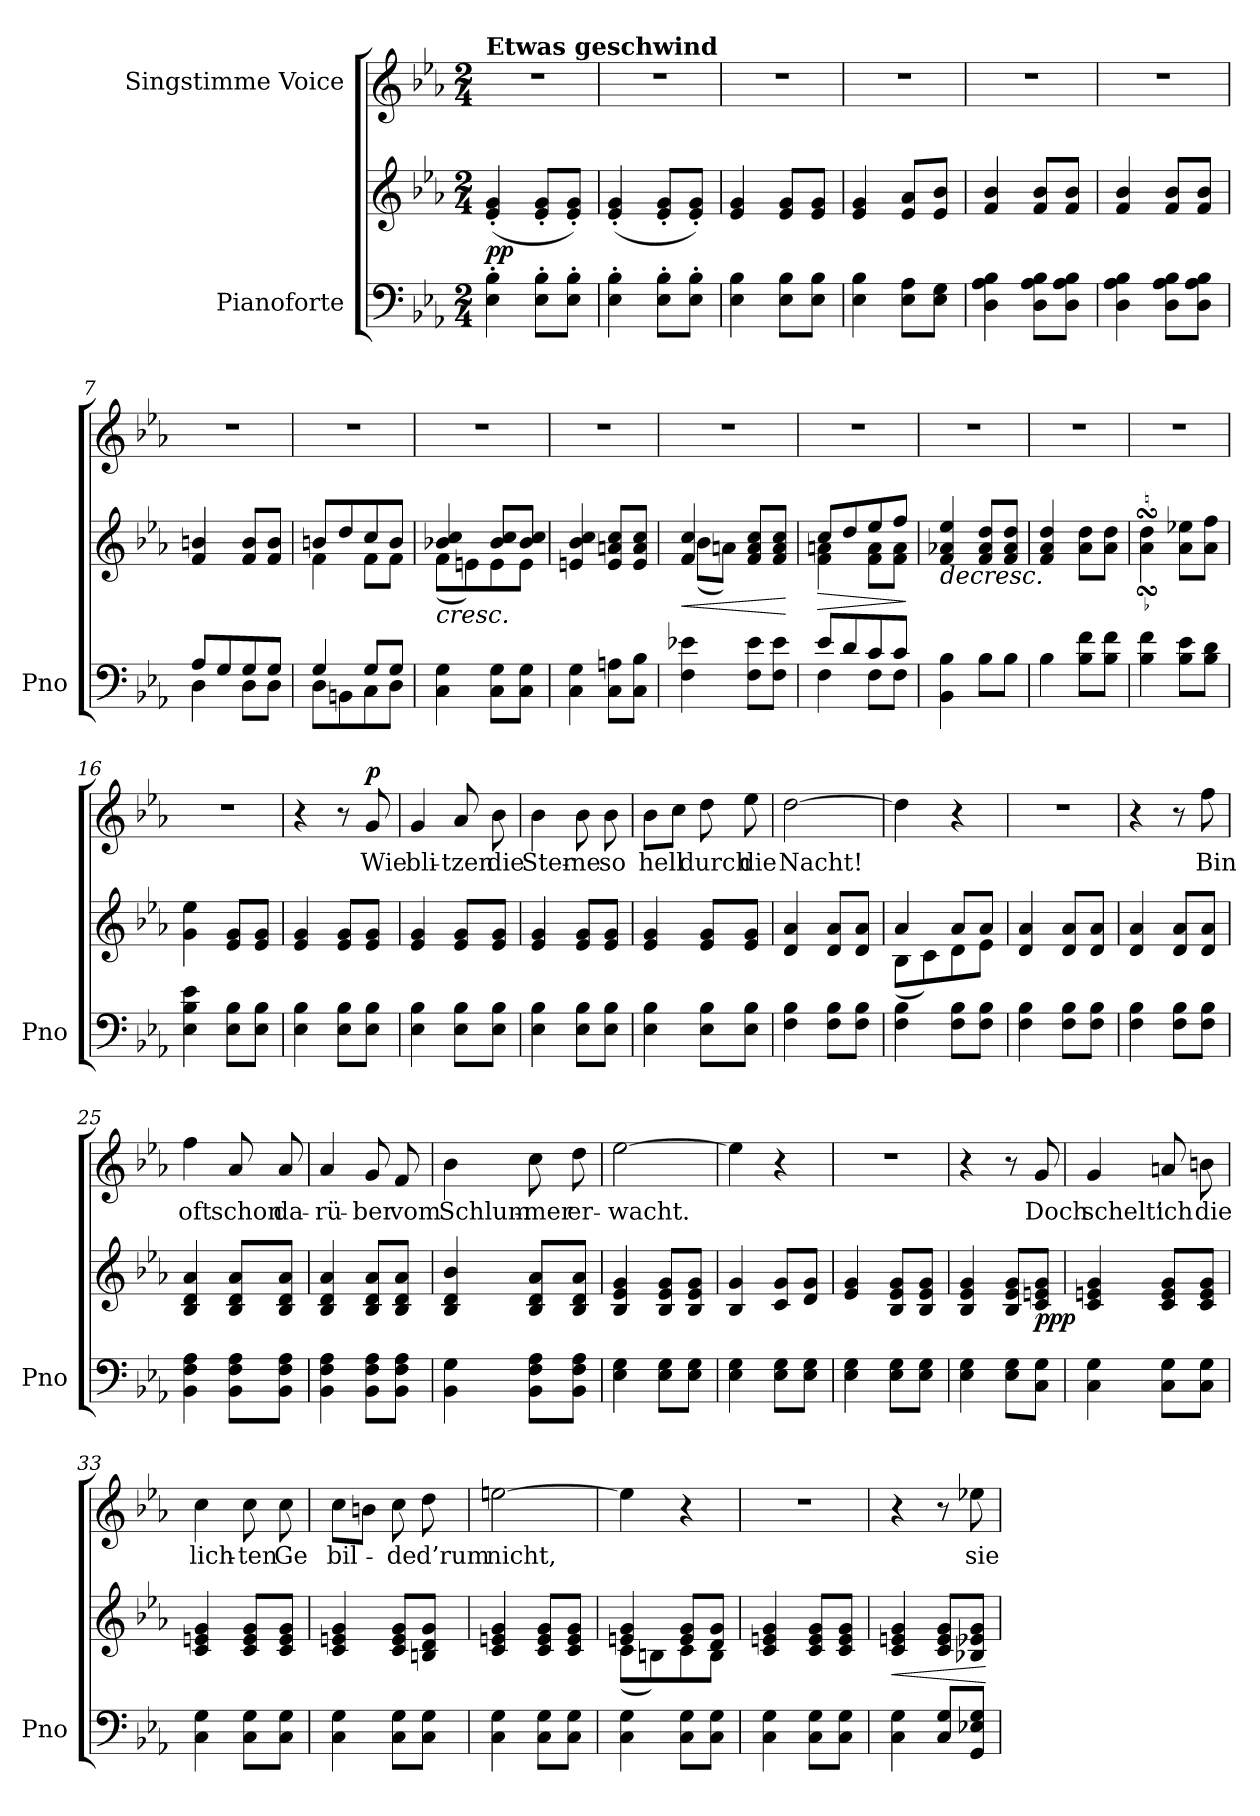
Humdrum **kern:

**kern	**kern	**dynam	**kern	**text	**dynam
*part2	*part2	*part2	*part1	*part1	*part1
*staff3	*staff2	*staff2/3	*staff1	*staff1	*staff1
*I"Pianoforte	*	*	*I"Singstimme                       Voice	*	*
*I'Pno	*	*	*	*	*
*clefF4	*clefG2	*	*clefG2	*	*
*k[b-e-a-]	*k[b-e-a-]	*	*k[b-e-a-]	*	*
*M2/4	*M2/4	*	*M2/4	*	*
=1	=1	=1	=1	=1	=1
!	!	!	!LO:TX:a:B:t=Etwas geschwind	!	!
!	!	!LO:DY:b	!	!	!
4E-\' 4B-\'	(4e-/' 4g/'	pp	2r	.	.
8E-\' 8B-\'L	8e-/' 8g/'L	.	.	.	.
8E-\' 8B-\'J	8e-/' 8g/'J)	.	.	.	.
=2	=2	=2	=2	=2	=2
4E-\' 4B-\'	(4e-/' 4g/'	.	2r	.	.
8E-\' 8B-\'L	8e-/' 8g/'L	.	.	.	.
8E-\' 8B-\'J	8e-/' 8g/'J)	.	.	.	.
=3	=3	=3	=3	=3	=3
4E-\ 4B-\	4e-/ 4g/	.	2r	.	.
8E-\ 8B-\L	8e-/ 8g/L	.	.	.	.
8E-\ 8B-\J	8e-/ 8g/J	.	.	.	.
=4	=4	=4	=4	=4	=4
4E-\ 4B-\	4e-/ 4g/	.	2r	.	.
8E-\ 8A-\L	8e-/ 8a-/L	.	.	.	.
8E-\ 8G\J	8e-/ 8b-/J	.	.	.	.
=5	=5	=5	=5	=5	=5
4D\ 4A-\ 4B-\	4f/ 4b-/	.	2r	.	.
8D\ 8A-\ 8B-\L	8f/ 8b-/L	.	.	.	.
8D\ 8A-\ 8B-\J	8f/ 8b-/J	.	.	.	.
=6	=6	=6	=6	=6	=6
4D\ 4A-\ 4B-\	4f/ 4b-/	.	2r	.	.
8D\ 8A-\ 8B-\L	8f/ 8b-/L	.	.	.	.
8D\ 8A-\ 8B-\J	8f/ 8b-/J	.	.	.	.
=7	=7	=7	=7	=7	=7
*^	*	*	*	*	*
8A-/L	4D\	4f/ 4bn/	.	2r	.	.
8G/	.	.	.	.	.	.
8G/	8D\L	8f/ 8b/L	.	.	.	.
8G/J	8D\J	8f/ 8b/J	.	.	.	.
!!LO:LB:g=z
=8	=8	=8	=8	=8	=8	=8
*	*	*^	*	*	*	*
4G/	8D\L	8bn/L	4f\	.	2r	.	.
.	8BBn\	8dd/	.	.	.	.	.
8G/L	8C\	8cc/	8f\L	.	.	.	.
8G/J	8D\J	8b/J	8f\J	.	.	.	.
=9	=9	=9	=9	=9	=9	=9	=9
!	!	!LO:TX:b:i:t=cresc.	!	!	!	!	!
*v	*v	*	*	*	*	*	*
4C\ 4G\	4b-X/ 4cc/	(8f\L	.	2r	.	.
.	.	8en\)	.	.	.	.
8C\ 8G\L	8b-/ 8cc/L	8e\	.	.	.	.
8C\ 8G\J	8b-/ 8cc/J	8e\J	.	.	.	.
*	*v	*v	*	*	*	*
=10	=10	=10	=10	=10	=10
4C\ 4G\	4en/ 4b-/ 4cc/	.	2r	.	.
8C\ 8An\L	8e/ 8an/ 8cc/L	.	.	.	.
8C\ 8B-\J	8e/ 8a/ 8cc/J	.	.	.	.
=11	=11	=11	=11	=11	=11
!	!	!LO:HP:b	!	!	!
*	*^	*	*	*	*
4F\ 4e-X\	4f/ 4cc/	(8b-\L	<	2r	.	.
.	.	8an\J)	.	.	.	.
8F\ 8e-\L	8f/ 8a/ 8cc/L	4ryy	.	.	.	.
8F\ 8e-\J	8f/ 8a/ 8cc/J	.	.	.	.	.
*	*v	*v	*	*	*	*
.	.	[	.	.	.
=12	=12	=12	=12	=12	=12
*^	*	*	*	*	*
!	!	!	!LO:HP:b	!	!	!
*	*	*^	*	*	*	*
8e-/L	4F\	8cc/L	4f\ 4an\	>	2r	.	.
8d/	.	8dd/	.	.	.	.	.
8c/	8F\L	8ee-/	8f\ 8a\L	.	.	.	.
8c/J	8F\J	8ff/J	8f\ 8a\J	.	.	.	.
*v	*v	*	*	*	*	*	*
*	*v	*v	*	*	*	*
.	.	]	.	.	.
=13	=13	=13	=13	=13	=13
!	!LO:TX:b:i:t=decresc.	!	!	!	!
4BB-\ 4B-\	4f/ 4a-X/ 4ee-/	.	2r	.	.
8B-\L	8f/ 8a-/ 8dd/L	.	.	.	.
8B-\J	8f/ 8a-/ 8dd/J	.	.	.	.
=14	=14	=14	=14	=14	=14
4B-\	4f/ 4a-/ 4dd/	.	2r	.	.
8B-\ 8f\L	8a-\ 8dd\L	.	.	.	.
8B-\ 8f\J	8a-\ 8dd\J	.	.	.	.
=15	=15	=15	=15	=15	=15
4B-\ 4f\	4a-\sSSS 4dd\sSSS	.	2r	.	.
8B-\ 8e-\L	8a-\ 8ee-\L	.	.	.	.
8B-\ 8d\J	8a-\ 8ff\J	.	.	.	.
!!LO:LB:g=z
=16	=16	=16	=16	=16	=16
4E-\ 4B-\ 4e-\	4g\ 4ee-\	.	2r	.	.
8E-\ 8B-\L	8e-/ 8g/L	.	.	.	.
8E-\ 8B-\J	8e-/ 8g/J	.	.	.	.
=17	=17	=17	=17	=17	=17
4E-\ 4B-\	4e-/ 4g/	.	4r	.	.
8E-\ 8B-\L	8e-/ 8g/L	.	8r	.	.
!	!	!	!	!LO:LY:b	!LO:DY:a
8E-\ 8B-\J	8e-/ 8g/J	.	8g/	Wie	p
=18	=18	=18	=18	=18	=18
!	!	!	!	!LO:LY:b	!
4E-\ 4B-\	4e-/ 4g/	.	4g/	bli-	.
!	!	!	!	!LO:LY:b	!
8E-\ 8B-\L	8e-/ 8g/L	.	8a-/	-tzen	.
!	!	!	!	!LO:LY:b	!
8E-\ 8B-\J	8e-/ 8g/J	.	8b-\	die	.
=19	=19	=19	=19	=19	=19
!	!	!	!	!LO:LY:b	!
4E-\ 4B-\	4e-/ 4g/	.	4b-\	Ster-	.
!	!	!	!	!LO:LY:b	!
8E-\ 8B-\L	8e-/ 8g/L	.	8b-\	-ne	.
!	!	!	!	!LO:LY:b	!
8E-\ 8B-\J	8e-/ 8g/J	.	8b-\	so	.
=20	=20	=20	=20	=20	=20
!	!	!	!	!LO:LY:b	!
4E-\ 4B-\	4e-/ 4g/	.	8b-\L	hell	.
.	.	.	8cc\J	.	.
!	!	!	!	!LO:LY:b	!
8E-\ 8B-\L	8e-/ 8g/L	.	8dd\	durch	.
!	!	!	!	!LO:LY:b	!
8E-\ 8B-\J	8e-/ 8g/J	.	8ee-\	die	.
=21	=21	=21	=21	=21	=21
!	!	!	!	!LO:LY:b	!
4F\ 4B-\	4d/ 4a-/	.	[2dd\	-Nacht!	.
8F\ 8B-\L	8d/ 8a-/L	.	.	.	.
8F\ 8B-\J	8d/ 8a-/J	.	.	.	.
=22	=22	=22	=22	=22	=22
*	*^	*	*	*	*
4F\ 4B-\	4a-/	(8B-\L	.	4dd\]	.	.
.	.	8c\)	.	.	.	.
8F\ 8B-\L	8a-/L	8d\	.	4r	.	.
8F\ 8B-\J	8a-/J	8e-\J	.	.	.	.
*	*v	*v	*	*	*	*
=23	=23	=23	=23	=23	=23
4F\ 4B-\	4d/ 4a-/	.	2r	.	.
8F\ 8B-\L	8d/ 8a-/L	.	.	.	.
8F\ 8B-\J	8d/ 8a-/J	.	.	.	.
!!LO:LB:g=z
=24	=24	=24	=24	=24	=24
4F\ 4B-\	4d/ 4a-/	.	4r	.	.
8F\ 8B-\L	8d/ 8a-/L	.	8r	.	.
!	!	!	!	!LO:LY:b	!
8F\ 8B-\J	8d/ 8a-/J	.	8ff\	Bin	.
=25	=25	=25	=25	=25	=25
!	!	!	!	!LO:LY:b	!
4BB-\ 4F\ 4A-\	4B-/ 4d/ 4a-/	.	4ff\	oft	.
!	!	!	!	!LO:LY:b	!
8BB-\ 8F\ 8A-\L	8B-/ 8d/ 8a-/L	.	8a-/	schon	.
!	!	!	!	!LO:LY:b	!
8BB-\ 8F\ 8A-\J	8B-/ 8d/ 8a-/J	.	8a-/	da-	.
=26	=26	=26	=26	=26	=26
!	!	!	!	!LO:LY:b	!
4BB-\ 4F\ 4A-\	4B-/ 4d/ 4a-/	.	4a-/	-rü-	.
!	!	!	!	!LO:LY:b	!
8BB-\ 8F\ 8A-\L	8B-/ 8d/ 8a-/L	.	8g/	-ber	.
!	!	!	!	!LO:LY:b	!
8BB-\ 8F\ 8A-\J	8B-/ 8d/ 8a-/J	.	8f/	vom	.
=27	=27	=27	=27	=27	=27
!	!	!	!	!LO:LY:b	!
4BB-\ 4G\	4B-/ 4d/ 4b-/	.	4b-\	Schlum-	.
!	!	!	!	!LO:LY:b	!
8BB-\ 8F\ 8A-\L	8B-/ 8d/ 8a-/L	.	8cc\	-mer	.
!	!	!	!	!LO:LY:b	!
8BB-\ 8F\ 8A-\J	8B-/ 8d/ 8a-/J	.	8dd\	er-	.
=28	=28	=28	=28	=28	=28
!	!	!	!	!LO:LY:b	!
4E-\ 4G\	4B-/ 4e-/ 4g/	.	[2ee-\	-wacht.	.
8E-\ 8G\L	8B-/ 8e-/ 8g/L	.	.	.	.
8E-\ 8G\J	8B-/ 8e-/ 8g/J	.	.	.	.
=29	=29	=29	=29	=29	=29
4E-\ 4G\	4B-/ 4g/	.	4ee-\]	.	.
8E-\ 8G\L	8c/ 8g/L	.	4r	.	.
8E-\ 8G\J	8d/ 8g/J	.	.	.	.
=30	=30	=30	=30	=30	=30
4E-\ 4G\	4e-/ 4g/	.	2r	.	.
8E-\ 8G\L	8B-/ 8e-/ 8g/L	.	.	.	.
8E-\ 8G\J	8B-/ 8e-/ 8g/J	.	.	.	.
=31	=31	=31	=31	=31	=31
4E-\ 4G\	4B-/ 4e-/ 4g/	.	4r	.	.
8E-\ 8G\L	8B-/ 8e-/ 8g/L	.	8r	.	.
!	!	!LO:DY:b	!	!LO:LY:b	!
8C\ 8G\J	8c/ 8en/ 8g/J	ppp	8g/	Doch	.
!!LO:PB:g=z
=32	=32	=32	=32	=32	=32
!	!	!	!	!LO:LY:b	!
4C\ 4G\	4c/ 4en/ 4g/	.	4g/	schelt’	.
!	!	!	!	!LO:LY:b	!
8C\ 8G\L	8c/ 8e/ 8g/L	.	8an/	ich	.
!	!	!	!	!LO:LY:b	!
8C\ 8G\J	8c/ 8e/ 8g/J	.	8bn\	die	.
=33	=33	=33	=33	=33	=33
!	!	!	!	!LO:LY:b	!
4C\ 4G\	4c/ 4en/ 4g/	.	4cc\	lich-	.
!	!	!	!	!LO:LY:b	!
8C\ 8G\L	8c/ 8e/ 8g/L	.	8cc\	-ten	.
!	!	!	!	!LO:LY:b	!
8C\ 8G\J	8c/ 8e/ 8g/J	.	8cc\	Ge	.
=34	=34	=34	=34	=34	=34
!	!	!	!	!LO:LY:b	!
4C\ 4G\	4c/ 4en/ 4g/	.	8cc\L	bil-	.
.	.	.	8bn\J	.	.
!	!	!	!	!LO:LY:b	!
8C\ 8G\L	8c/ 8e/ 8g/L	.	8cc\	-de	.
!	!	!	!	!LO:LY:b	!
8C\ 8G\J	8Bn/ 8d/ 8g/J	.	8dd\	d’rum	.
=35	=35	=35	=35	=35	=35
!	!	!	!	!LO:LY:b	!
4C\ 4G\	4c/ 4en/ 4g/	.	[2een\	nicht,	.
8C\ 8G\L	8c/ 8e/ 8g/L	.	.	.	.
8C\ 8G\J	8c/ 8e/ 8g/J	.	.	.	.
=36	=36	=36	=36	=36	=36
*	*^	*	*	*	*
4C\ 4G\	4en/ 4g/	(8c\L	.	4ee\]	.	.
.	.	8Bn\)	.	.	.	.
8C\ 8G\L	8e/ 8g/L	8c\	.	4r	.	.
8C\ 8G\J	8d/ 8g/J	8B\J	.	.	.	.
*	*v	*v	*	*	*	*
=37	=37	=37	=37	=37	=37
4C\ 4G\	4c/ 4en/ 4g/	.	2r	.	.
8C\ 8G\L	8c/ 8e/ 8g/L	.	.	.	.
8C\ 8G\J	8c/ 8e/ 8g/J	.	.	.	.
=38	=38	=38	=38	=38	=38
!	!	!LO:HP:b	!	!	!
4C\ 4G\	4c/ 4en/ 4g/	<	4r	.	.
8C/ 8G/L	8c/ 8e/ 8g/L	.	8r	.	.
!	!	!	!	!LO:LY:b	!
8GG/ 8E-X/ 8G/J	8B-X/ 8e-X/ 8g/J	.	8ee-X\	sie	.
.	.	[	.	.	.
=	=	=	=	=	=
*-	*-	*-	*-	*-	*-
